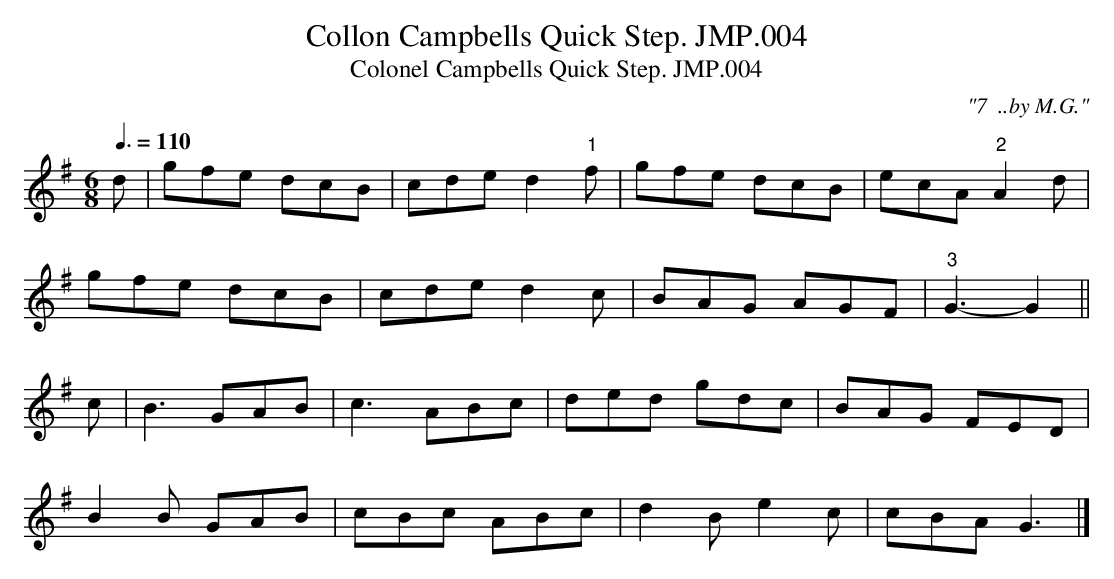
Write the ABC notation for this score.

X:1
T:Collon Campbells Quick Step. JMP.004
T:Colonel Campbells Quick Step. JMP.004
M:6/8
L:1/8
Q:3/8=110
C:"7  ..by M.G."
K:G major
d | gfe dcB | cde  d2 "1"f | gfe dcB | ecA "2"A2d |
gfe dcB | cde d2 c | BAG AGF|"3" G3-G2 ||
c | B3 GAB | c3 ABc | ded gdc | BAG FED |
B2B GAB | cBc ABc | d2B e2c | cBA G3 |]
